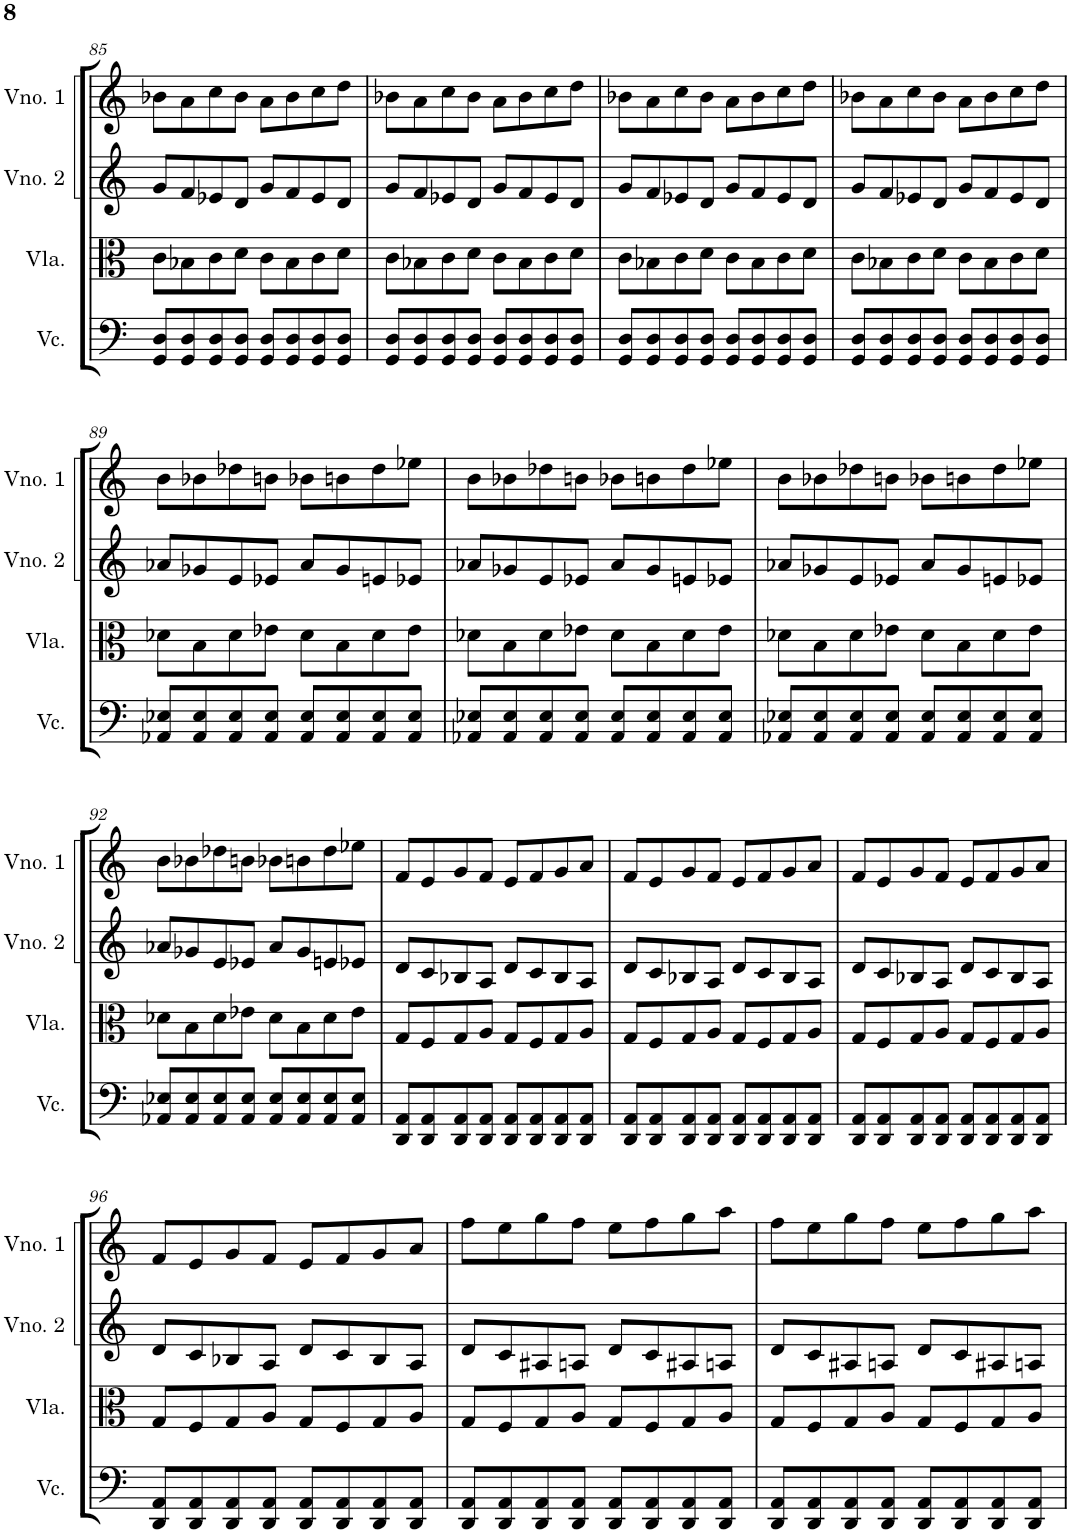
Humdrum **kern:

**kern	**kern	**kern	**kern
*part4	*part3	*part2	*part1
*staff4	*staff3	*staff2	*staff1
*I"Violoncelo	*I"Viola	*I"Violino 2	*I"Violino 1
*I'Vc.	*I'Vla.	*I'Vno. 2	*I'Vno. 1
!!LO:PB:g=z
*clefF4	*clefC3	*clefG2	*clefG2
*k[]	*k[]	*k[]	*k[]
*M4/4	*M4/4	*M4/4	*M4/4
=85	=85	=85	=85
8GG/ 8D/L	8c\L	8g/L	8b-X\L
8GG/ 8D/	8B-X\	8f/	8a\
8GG/ 8D/	8c\	8e-X/	8cc\
8GG/ 8D/J	8d\J	8d/J	8b-\J
8GG/ 8D/L	8c\L	8g/L	8a\L
8GG/ 8D/	8B-\	8f/	8b-\
8GG/ 8D/	8c\	8e-/	8cc\
8GG/ 8D/J	8d\J	8d/J	8dd\J
=86	=86	=86	=86
8GG/ 8D/L	8c\L	8g/L	8b-X\L
8GG/ 8D/	8B-X\	8f/	8a\
8GG/ 8D/	8c\	8e-X/	8cc\
8GG/ 8D/J	8d\J	8d/J	8b-\J
8GG/ 8D/L	8c\L	8g/L	8a\L
8GG/ 8D/	8B-\	8f/	8b-\
8GG/ 8D/	8c\	8e-/	8cc\
8GG/ 8D/J	8d\J	8d/J	8dd\J
=87	=87	=87	=87
8GG/ 8D/L	8c\L	8g/L	8b-X\L
8GG/ 8D/	8B-X\	8f/	8a\
8GG/ 8D/	8c\	8e-X/	8cc\
8GG/ 8D/J	8d\J	8d/J	8b-\J
8GG/ 8D/L	8c\L	8g/L	8a\L
8GG/ 8D/	8B-\	8f/	8b-\
8GG/ 8D/	8c\	8e-/	8cc\
8GG/ 8D/J	8d\J	8d/J	8dd\J
=88	=88	=88	=88
8GG/ 8D/L	8c\L	8g/L	8b-X\L
8GG/ 8D/	8B-X\	8f/	8a\
8GG/ 8D/	8c\	8e-X/	8cc\
8GG/ 8D/J	8d\J	8d/J	8b-\J
8GG/ 8D/L	8c\L	8g/L	8a\L
8GG/ 8D/	8B-\	8f/	8b-\
8GG/ 8D/	8c\	8e-/	8cc\
8GG/ 8D/J	8d\J	8d/J	8dd\J
!!LO:LB:g=z
=89	=89	=89	=89
8AA-X/ 8E-X/L	8d-X\L	8a-X/L	8b\L
8AA-/ 8E-/	8B\	8g-X/	8b-X\
8AA-/ 8E-/	8d-\	8e/	8dd-X\
8AA-/ 8E-/J	8e-X\J	8e-X/J	8bn\J
8AA-/ 8E-/L	8d-\L	8a-/L	8b-X\L
8AA-/ 8E-/	8B\	8g-/	8bn\
8AA-/ 8E-/	8d-\	8en/	8dd-\
8AA-/ 8E-/J	8e-\J	8e-X/J	8ee-X\J
=90	=90	=90	=90
8AA-X/ 8E-X/L	8d-X\L	8a-X/L	8b\L
8AA-/ 8E-/	8B\	8g-X/	8b-X\
8AA-/ 8E-/	8d-\	8e/	8dd-X\
8AA-/ 8E-/J	8e-X\J	8e-X/J	8bn\J
8AA-/ 8E-/L	8d-\L	8a-/L	8b-X\L
8AA-/ 8E-/	8B\	8g-/	8bn\
8AA-/ 8E-/	8d-\	8en/	8dd-\
8AA-/ 8E-/J	8e-\J	8e-X/J	8ee-X\J
=91	=91	=91	=91
8AA-X/ 8E-X/L	8d-X\L	8a-X/L	8b\L
8AA-/ 8E-/	8B\	8g-X/	8b-X\
8AA-/ 8E-/	8d-\	8e/	8dd-X\
8AA-/ 8E-/J	8e-X\J	8e-X/J	8bn\J
8AA-/ 8E-/L	8d-\L	8a-/L	8b-X\L
8AA-/ 8E-/	8B\	8g-/	8bn\
8AA-/ 8E-/	8d-\	8en/	8dd-\
8AA-/ 8E-/J	8e-\J	8e-X/J	8ee-X\J
!!LO:LB:g=z
=92	=92	=92	=92
8AA-X/ 8E-X/L	8d-X\L	8a-X/L	8b\L
8AA-/ 8E-/	8B\	8g-X/	8b-X\
8AA-/ 8E-/	8d-\	8e/	8dd-X\
8AA-/ 8E-/J	8e-X\J	8e-X/J	8bn\J
8AA-/ 8E-/L	8d-\L	8a-/L	8b-X\L
8AA-/ 8E-/	8B\	8g-/	8bn\
8AA-/ 8E-/	8d-\	8en/	8dd-\
8AA-/ 8E-/J	8e-\J	8e-X/J	8ee-X\J
=93	=93	=93	=93
8DD/ 8AA/L	8G/L	8d/L	8f/L
8DD/ 8AA/	8F/	8c/	8e/
8DD/ 8AA/	8G/	8B-X/	8g/
8DD/ 8AA/J	8A/J	8A/J	8f/J
8DD/ 8AA/L	8G/L	8d/L	8e/L
8DD/ 8AA/	8F/	8c/	8f/
8DD/ 8AA/	8G/	8B-/	8g/
8DD/ 8AA/J	8A/J	8A/J	8a/J
=94	=94	=94	=94
8DD/ 8AA/L	8G/L	8d/L	8f/L
8DD/ 8AA/	8F/	8c/	8e/
8DD/ 8AA/	8G/	8B-X/	8g/
8DD/ 8AA/J	8A/J	8A/J	8f/J
8DD/ 8AA/L	8G/L	8d/L	8e/L
8DD/ 8AA/	8F/	8c/	8f/
8DD/ 8AA/	8G/	8B-/	8g/
8DD/ 8AA/J	8A/J	8A/J	8a/J
=95	=95	=95	=95
8DD/ 8AA/L	8G/L	8d/L	8f/L
8DD/ 8AA/	8F/	8c/	8e/
8DD/ 8AA/	8G/	8B-X/	8g/
8DD/ 8AA/J	8A/J	8A/J	8f/J
8DD/ 8AA/L	8G/L	8d/L	8e/L
8DD/ 8AA/	8F/	8c/	8f/
8DD/ 8AA/	8G/	8B-/	8g/
8DD/ 8AA/J	8A/J	8A/J	8a/J
!!LO:LB:g=z
=96	=96	=96	=96
8DD/ 8AA/L	8G/L	8d/L	8f/L
8DD/ 8AA/	8F/	8c/	8e/
8DD/ 8AA/	8G/	8B-X/	8g/
8DD/ 8AA/J	8A/J	8A/J	8f/J
8DD/ 8AA/L	8G/L	8d/L	8e/L
8DD/ 8AA/	8F/	8c/	8f/
8DD/ 8AA/	8G/	8B-/	8g/
8DD/ 8AA/J	8A/J	8A/J	8a/J
=97	=97	=97	=97
8DD/ 8AA/L	8G/L	8d/L	8ff\L
8DD/ 8AA/	8F/	8c/	8ee\
8DD/ 8AA/	8G/	8A#X/	8gg\
8DD/ 8AA/J	8A/J	8An/J	8ff\J
8DD/ 8AA/L	8G/L	8d/L	8ee\L
8DD/ 8AA/	8F/	8c/	8ff\
8DD/ 8AA/	8G/	8A#X/	8gg\
8DD/ 8AA/J	8A/J	8An/J	8aa\J
=98	=98	=98	=98
8DD/ 8AA/L	8G/L	8d/L	8ff\L
8DD/ 8AA/	8F/	8c/	8ee\
8DD/ 8AA/	8G/	8A#X/	8gg\
8DD/ 8AA/J	8A/J	8An/J	8ff\J
8DD/ 8AA/L	8G/L	8d/L	8ee\L
8DD/ 8AA/	8F/	8c/	8ff\
8DD/ 8AA/	8G/	8A#X/	8gg\
8DD/ 8AA/J	8A/J	8An/J	8aa\J
=	=	=	=
*-	*-	*-	*-
